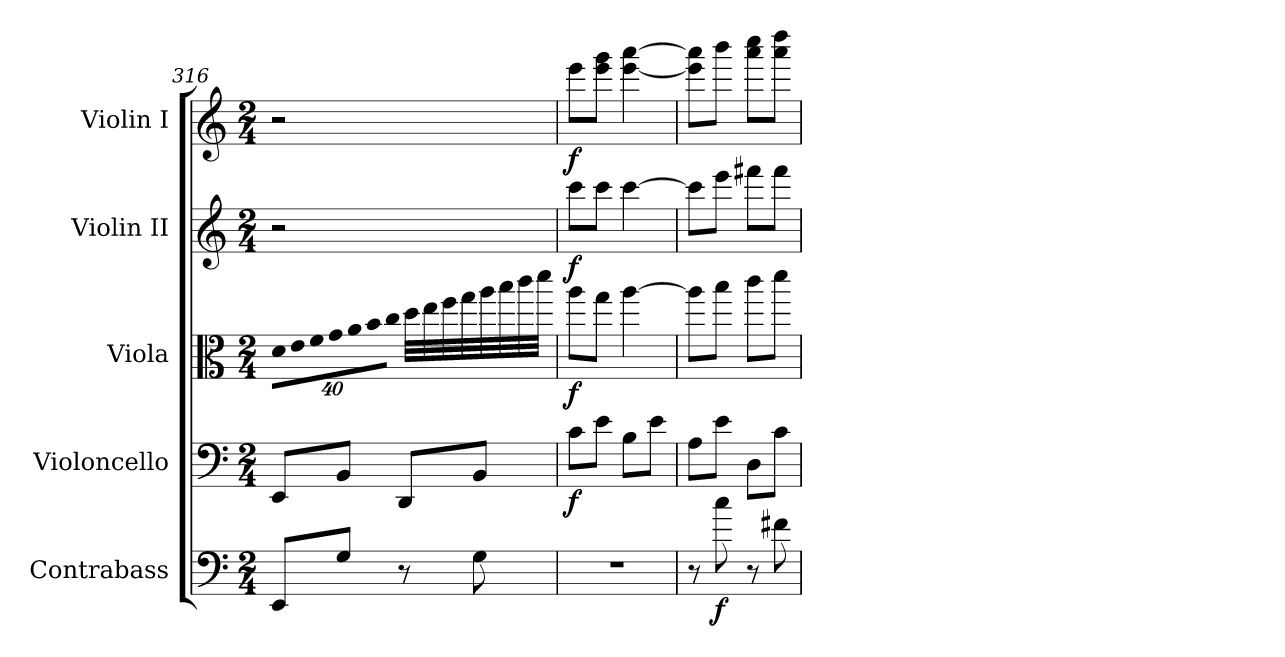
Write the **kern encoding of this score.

**kern	**dynam	**kern	**dynam	**kern	**dynam	**kern	**dynam	**kern	**dynam
*part5	*part5	*part4	*part4	*part3	*part3	*part2	*part2	*part1	*part1
*staff5	*staff5	*staff4	*staff4	*staff3	*staff3	*staff2	*staff2	*staff1	*staff1
*I"Contrabass	*	*I"Violoncello	*	*I"Viola	*	*I"Violin II	*	*I"Violin I	*
*I'Cb.	*	*I'Vc.	*	*I'Vla.	*	*I'Vln. II	*	*I'Vln. I	*
!!LO:PB:g=z
*clefF4	*	*clefF4	*	*clefC3	*	*clefG2	*	*clefG2	*
*ITrd7c12	*	*	*	*	*	*	*	*	*
*k[]	*	*k[]	*	*k[]	*	*k[]	*	*k[]	*
*M2/4	*	*M2/4	*	*M2/4	*	*M2/4	*	*M2/4	*
*	*	*	*	*Xbrackettup	*	*	*	*	*
=316	=316	=316	=316	=316	=316	=316	=316	=316	=316
!	!	!	!	!LO:N:vis=16	!	!	!	!	!
8EEE/L	.	8EE/L	.	640%23d\LL	.	2r	.	2r	.
!	!	!	!	!LO:N:vis=16	!	!	!	!	!
.	.	.	.	640%23e\	.	.	.	.	.
!	!	!	!	!LO:N:vis=16	!	!	!	!	!
.	.	.	.	640%23f\	.	.	.	.	.
!	!	!	!	!LO:N:vis=16	!	!	!	!	!
.	.	.	.	640%23g\	.	.	.	.	.
8GG/J	.	8BB/J	.	.	.	.	.	.	.
!	!	!	!	!LO:N:vis=16	!	!	!	!	!
.	.	.	.	640%23a\	.	.	.	.	.
!	!	!	!	!LO:N:vis=16	!	!	!	!	!
.	.	.	.	640%23b\	.	.	.	.	.
!	!	!	!	!LO:N:vis=16	!	!	!	!	!
.	.	.	.	640%23cc\JJ	.	.	.	.	.
8r	.	8DD/L	.	.	.	.	.	.	.
.	.	.	.	32dd\LLL	.	.	.	.	.
.	.	.	.	32ee\	.	.	.	.	.
.	.	.	.	32ff\	.	.	.	.	.
.	.	.	.	32gg\	.	.	.	.	.
8GG\	.	8BB/J	.	.	.	.	.	.	.
.	.	.	.	32aa\	.	.	.	.	.
.	.	.	.	32bb\	.	.	.	.	.
.	.	.	.	32ccc\	.	.	.	.	.
.	.	.	.	32ddd\JJJ	.	.	.	.	.
640ryy	.	640ryy	.	.	.	640ryy	.	640ryy	.
=317	=317	=317	=317	=317	=317	=317	=317	=317	=317
!	!	!	!LO:DY:b	!	!LO:DY:b	!	!LO:DY:b	!	!LO:DY:b
2r	.	8c\L	f	8aa\L	f	8ccc\L	f	8eee\L	f
.	.	8e\J	.	8gg\J	.	8ccc\J	.	8eee\ 8ggg\J	.
.	.	8B\L	.	[4aa\	.	[4ccc\	.	[4eee\ [4aaa\	.
.	.	8e\J	.	.	.	.	.	.	.
=318	=318	=318	=318	=318	=318	=318	=318	=318	=318
8r	.	8A\L	.	8aa\L]	.	8ccc\L]	.	8eee\] 8aaa\]L	.
!	!LO:DY:b	!	!	!	!	!	!	!	!
8c\	f	8e\J	.	8bb\J	.	8eee\J	.	8bbb\J	.
8r	.	8D\L	.	8ccc\L	.	8fff#X\L	.	8aaa\ 8cccc\L	.
8F#X\	.	8c\J	.	8ddd\J	.	8fff#\J	.	8aaa\ 8dddd\J	.
=	=	=	=	=	=	=	=	=	=
*-	*-	*-	*-	*-	*-	*-	*-	*-	*-
